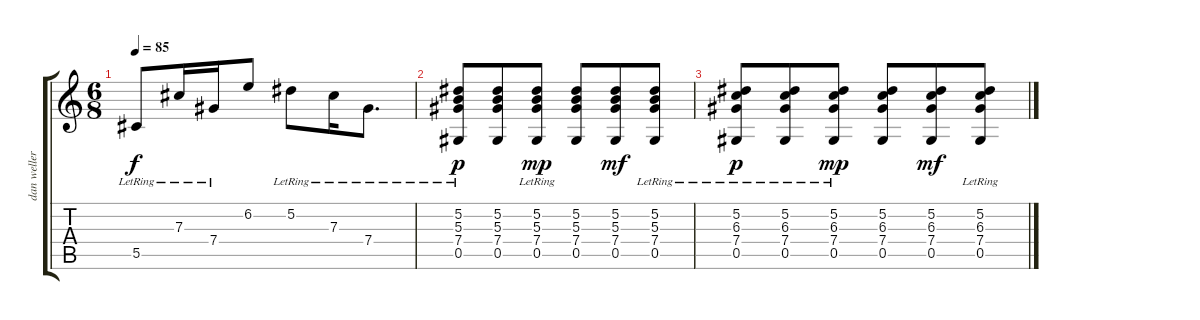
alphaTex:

\track ("dan weller" "dan weller") {instrument distortionguitar}
\staff {score tabs}
\tuning (Eb4 Bb3 Gb3 Db3 Ab2 Db2) {hide}
\ts (6 8)
\tempo 85
\clef g2
\ks c
5.5{lr}.8{dy f} 7.3{lr}.16 7.4{lr}.16 6.2.8 5.2{lr}.8 7.3{lr}.16 7.4{lr}.8{d} |
(5.2 5.3 7.4 0.5{lr}).8{dy p} (5.2 5.3 7.4 0.5).8 (5.2 5.3 7.4{lr} 0.5).8{dy mp} (5.2 5.3 7.4 0.5).8 (5.2 5.3 7.4 0.5).8{dy mf} (5.2 5.3{lr} 7.4 0.5).8 |
(5.2 6.3 7.4 0.5{lr}).8{dy p} (5.2 6.3{lr} 7.4 0.5).8 (5.2 6.3 7.4{lr} 0.5).8{dy mp} (5.2 6.3 7.4 0.5).8 (5.2 6.3 7.4 0.5).8{dy mf} (5.2 6.3{lr} 7.4 0.5).8
